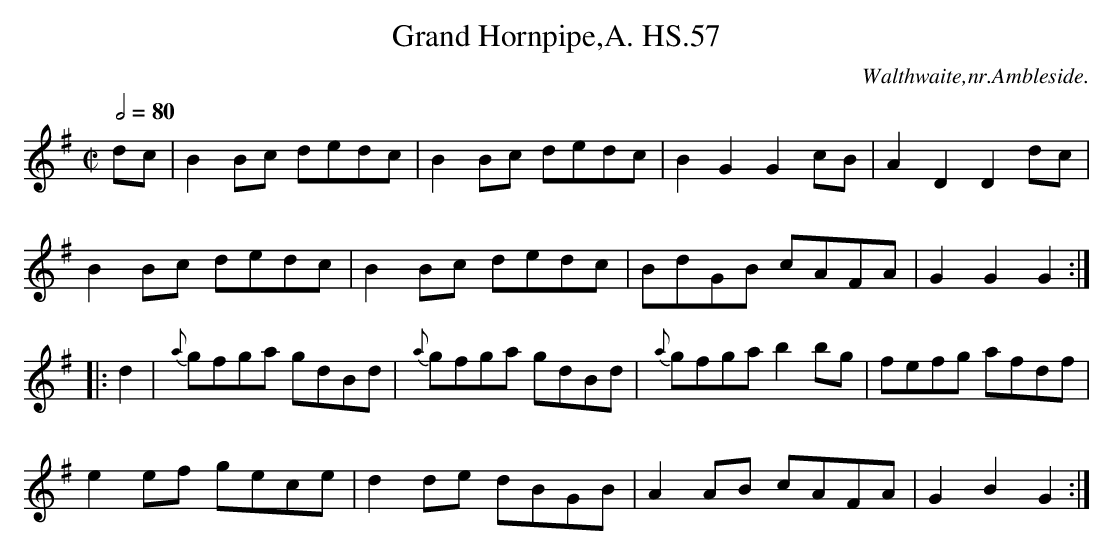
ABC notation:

X:1
T:Grand Hornpipe,A. HS.57
L:1/8
M:C|
O:Walthwaite,nr.Ambleside.
Q:1/2=80
K:G
dc|B2Bc dedc|B2Bc dedc|B2G2G2cB|A2D2D2dc|!
B2Bc dedc|B2Bc dedc|BdGB cAFA|G2G2G2:|!
|:d2|{a}gfga gdBd|{a}gfga gdBd|{a}gfgab2bg|fefg afdf|!
e2ef gece|d2de dBGB|A2AB cAFA|G2B2G2:|
